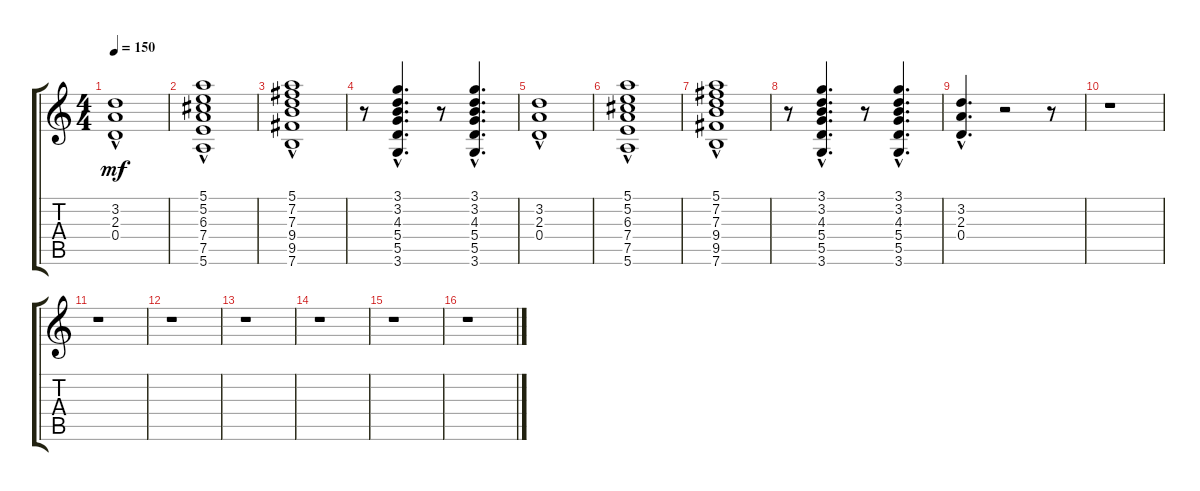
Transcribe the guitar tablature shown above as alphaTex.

\track "" {instrument overdrivenguitar}
\staff {score tabs}
\tuning (E4 B3 G3 D3 A2 E2) {hide}
\ts (4 4)
\tempo 150
\clef g2
\ks c
(3.2 2.3{hac} 0.4).1{dy mf} |
(5.1 5.2 6.3 7.4 7.5{hac} 5.6).1 |
(5.1 7.2 7.3 9.4 9.5{hac} 7.6).1 |
r.8 (3.1{hac} 3.2{hac} 4.3{hac} 5.4{hac} 5.5{hac} 3.6{hac}).4{d} r.8 (3.1{hac} 3.2{hac} 4.3{hac} 5.4{hac} 5.5{hac} 3.6{hac}).4{d} |
(3.2 2.3{hac} 0.4).1 |
(5.1 5.2 6.3 7.4 7.5{hac} 5.6).1 |
(5.1 7.2 7.3 9.4 9.5{hac} 7.6).1 |
r.8 (3.1{hac} 3.2{hac} 4.3{hac} 5.4{hac} 5.5{hac} 3.6{hac}).4{d} r.8 (3.1{hac} 3.2{hac} 4.3{hac} 5.4{hac} 5.5{hac} 3.6{hac}).4{d} |
(3.2{hac} 2.3{hac} 0.4{hac}).4{d} r.2 r.8 |
r.1 |
r.1 |
r.1 |
r.1 |
r.1 |
r.1 |
r.1
